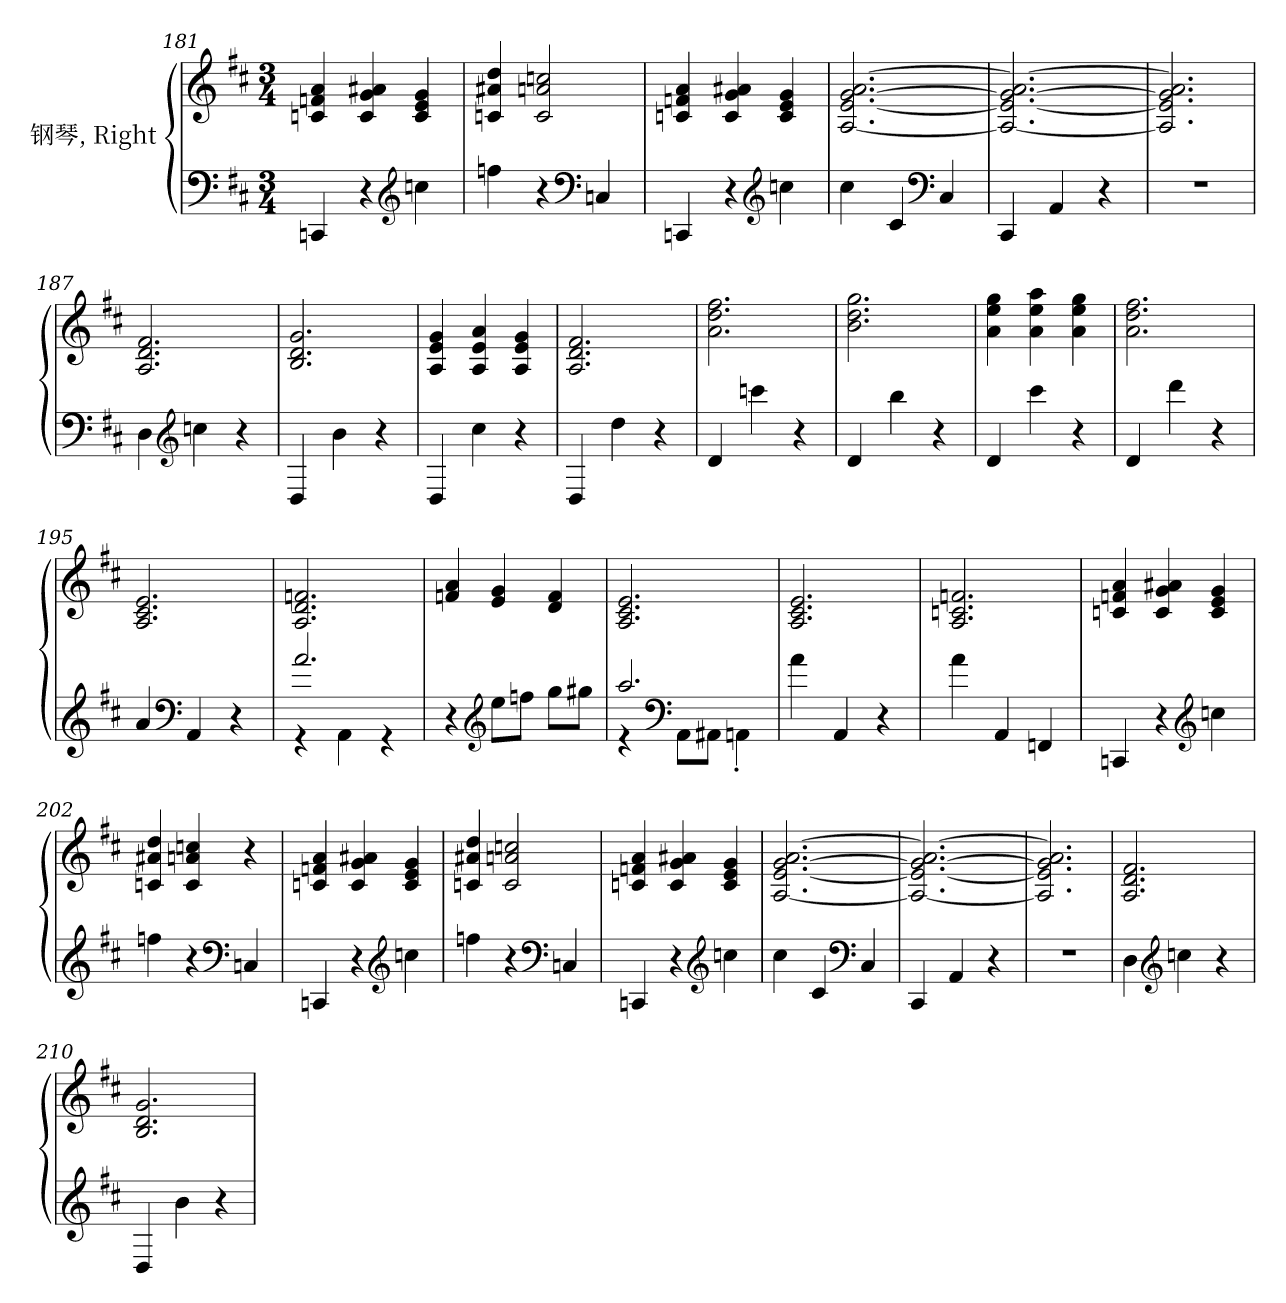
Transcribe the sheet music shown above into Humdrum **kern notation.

**kern	**kern
*part1	*part1
*staff2	*staff1
*I"钢琴, Right	*
*clefF4	*clefG2
*k[f#c#]	*k[f#c#]
*M3/4	*M3/4
=181	=181
4CCn/	4cn/ 4fn/ 4a/
4r	4c/ 4g/ 4a#X/
*clefG2	*
4ccn\	4c/ 4e/ 4g/
!!LO:LB:g=z
=182	=182
4ffn\	4cn/ 4a#X/ 4dd/
4r	2c/ 2an/ 2ccn/
*clefF4	*
4Cn/	.
=183	=183
*	*MM138
4CCn/	4cn/ 4fn/ 4a/
4r	4c/ 4g/ 4a#X/
*clefG2	*
4ccn\	4c/ 4e/ 4g/
=184	=184
4cc#\	[2.A/ [2.e/ [2.g/ [2.a/
4c#/	.
*clefF4	*
4C#/	.
=185	=185
4CC#/	2.A/_ 2.e/_ 2.g/_ 2.a/_
4AA/	.
4r	.
=186	=186
2.r	2.A/] 2.e/] 2.g/] 2.a/]
=187	=187
4D\	2.A/ 2.d/ 2.f#/
*clefG2	*
4ccn\	.
4r	.
=188	=188
4D/	2.B/ 2.d/ 2.g/
4b\	.
4r	.
=189	=189
4D/	4A/ 4e/ 4g/
4cc#\	4A/ 4e/ 4a/
4r	4A/ 4e/ 4g/
!!LO:LB:g=z
=190	=190
4D/	2.A/ 2.d/ 2.f#/
4dd\	.
4r	.
=191	=191
4d/	2.a\ 2.dd\ 2.ff#\
4cccn\	.
4r	.
=192	=192
4d/	2.b\ 2.dd\ 2.gg\
4bb\	.
4r	.
=193	=193
4d/	4a\ 4ee\ 4gg\
4ccc#\	4a\ 4ee\ 4aa\
4r	4a\ 4ee\ 4gg\
=194	=194
4d/	2.a\ 2.dd\ 2.ff#\
4ddd\	.
4r	.
=195	=195
*	*MM129
4a/	2.A/ 2.c#/ 2.e/
*clefF4	*
4AA/	.
4r	.
=196	=196
*^	*
2.a/	4r	2.A/ 2.d/ 2.fn/
.	4AA\	.
.	4r	.
*v	*v	*
=197	=197
4r	4fn/ 4a/
*clefG2	*
8ee\L	4e/ 4g/
8ffn\J	.
8gg\L	4d/ 4f/
8gg#X\J	.
!!LO:PB:g=z
=198	=198
*^	*
2.aa/	4r	2.A/ 2.c#/ 2.e/
*clefF4	*	*
.	8AA\L	.
.	8AA#X\J	.
.	4AAn'\	.
*v	*v	*
=199	=199
4a\	2.A/ 2.c#/ 2.e/
4AA/	.
4r	.
=200	=200
4a\	2.A/ 2.cn/ 2.fn/
4AA/	.
4FFn/	.
=201	=201
4CCn/	4cn/ 4fn/ 4a/
4r	4c/ 4g/ 4a#X/
*clefG2	*
4ccn\	4c/ 4e/ 4g/
=202	=202
4ffn\	4cn/ 4a#X/ 4dd/
4r	4c/ 4an/ 4ccn/
*clefF4	*
4Cn/	4r
=203	=203
4CCn/	4cn/ 4fn/ 4a/
4r	4c/ 4g/ 4a#X/
*clefG2	*
4ccn\	4c/ 4e/ 4g/
!!LO:LB:g=z
=204	=204
4ffn\	4cn/ 4a#X/ 4dd/
4r	2c/ 2an/ 2ccn/
*clefF4	*
4Cn/	.
=205	=205
*	*MM138
4CCn/	4cn/ 4fn/ 4a/
4r	4c/ 4g/ 4a#X/
*clefG2	*
4ccn\	4c/ 4e/ 4g/
=206	=206
4cc#\	[2.A/ [2.e/ [2.g/ [2.a/
4c#/	.
*clefF4	*
4C#/	.
=207	=207
4CC#/	2.A/_ 2.e/_ 2.g/_ 2.a/_
4AA/	.
4r	.
=208	=208
2.r	2.A/] 2.e/] 2.g/] 2.a/]
=209	=209
4D\	2.A/ 2.d/ 2.f#/
*clefG2	*
4ccn\	.
4r	.
=210	=210
4D/	2.B/ 2.d/ 2.g/
4b\	.
4r	.
=	=
*-	*-
